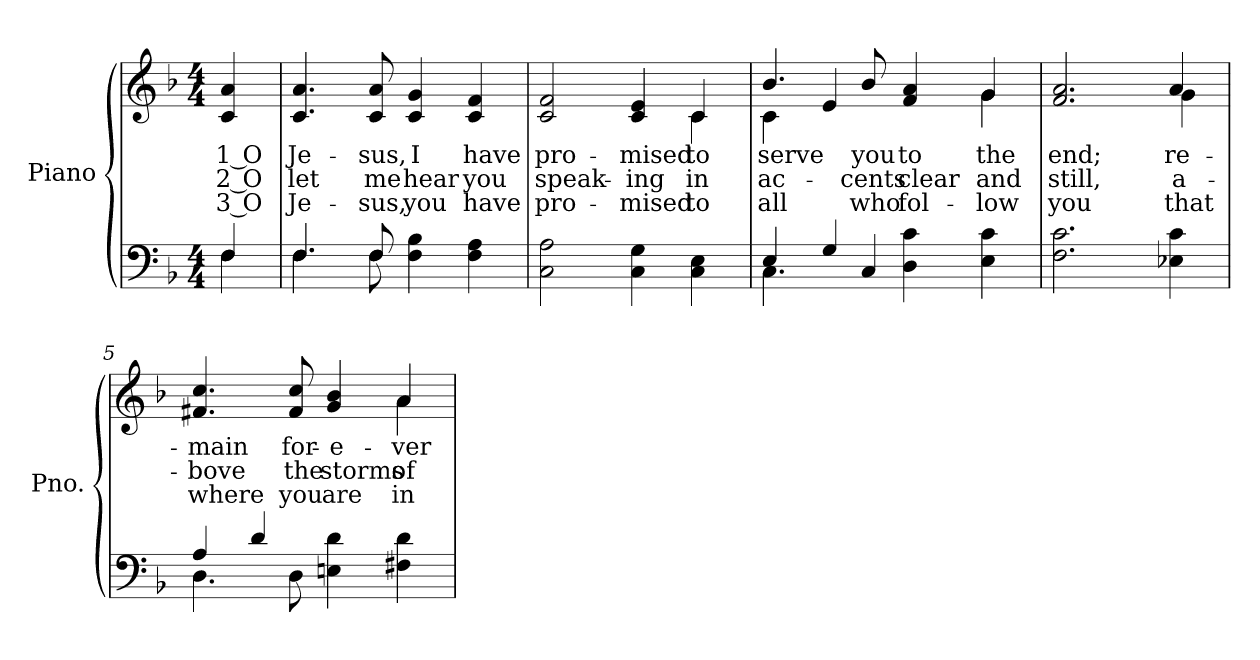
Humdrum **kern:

**kern	**kern	**text	**text	**text
*part2	*part1	*part1	*part1	*part1
*staff2	*staff1	*staff1	*staff1	*staff1
*I"Piano	*I"Piano	*	*	*
*I'Pno.	*I'Pno.	*	*	*
!!LO:PB:g=z
*clefF4	*clefG2	*	*	*
*k[b-]	*k[b-]	*	*	*
*F:	*F:	*	*	*
*M4/4	*M4/4	*	*	*
=	=	=	=	=
*^	*	*	*	*
!	!	!	!LO:LY:b:color=#000000	!LO:LY:b:color=#000000	!LO:LY:b:color=#000000
4Fi/	4Fi\	4ci/ 4ai	1 O	2 O	3 O
=1	=1	=1	=1	=1	=1
!	!	!	!LO:LY:b:color=#000000	!LO:LY:b:color=#000000	!LO:LY:b:color=#000000
4.Fi/	4.Fi\	4.ci/ 4.ai	Je-	let	Je-
!	!	!	!LO:LY:b:color=#000000	!LO:LY:b:color=#000000	!LO:LY:b:color=#000000
8Fi/	8Fi\	8ci/ 8ai	-sus,	me	-sus,
!	!	!	!LO:LY:b:color=#000000	!LO:LY:b:color=#000000	!LO:LY:b:color=#000000
4Fi\ 4B-i	2ryy	4ci/ 4gi	I	hear	you
!	!	!	!LO:LY:b:color=#000000	!LO:LY:b:color=#000000	!LO:LY:b:color=#000000
4Fi\ 4Ai	.	4ci/ 4fi	have	you	have
*v	*v	*	*	*	*
=2	=2	=2	=2	=2
!	!	!LO:LY:b:color=#000000	!LO:LY:b:color=#000000	!LO:LY:b:color=#000000
*	*^	*	*	*
2Ci\ 2Ai	2ci/ 2fi	2.ryy	pro-	speak-	pro-
!	!	!	!LO:LY:b:color=#000000	!LO:LY:b:color=#000000	!LO:LY:b:color=#000000
4Ci\ 4Gi	4ci/ 4ei	.	-mised	-ing	-mised
!	!	!	!LO:LY:b:color=#000000	!LO:LY:b:color=#000000	!LO:LY:b:color=#000000
4Ci\ 4Ei	4ci/	4ci\	to	in	to
=3	=3	=3	=3	=3	=3
*^	*	*	*	*	*
!	!	!	!	!LO:LY:b:color=#000000	!LO:LY:b:color=#000000	!LO:LY:b:color=#000000
4Ei/	4.Ci\	4.b-i/	4ci\	serve	ac-	all
4Gi/	.	.	4ei/	.	.	.
!	!	!	!	!LO:LY:b:color=#000000	!LO:LY:b:color=#000000	!LO:LY:b:color=#000000
.	4Ci/	8b-i/	.	you	-cents	who
!	!	!	!	!LO:LY:b:color=#000000	!LO:LY:b:color=#000000	!LO:LY:b:color=#000000
4Di\ 4ci	.	4fi/ 4ai	4ryy	to	clear	fol-
.	4.ryy	.	.	.	.	.
!	!	!	!	!LO:LY:b:color=#000000	!LO:LY:b:color=#000000	!LO:LY:b:color=#000000
4Ei\ 4ci	.	4gi/	4gi\	the	and	-low
*v	*v	*	*	*	*	*
=4	=4	=4	=4	=4	=4
!	!	!	!LO:LY:b:color=#000000	!LO:LY:b:color=#000000	!LO:LY:b:color=#000000
2.Fi\ 2.ci	2.fi/ 2.ai	2.ryy	end;	still,	you
!	!	!	!LO:LY:b:color=#000000	!LO:LY:b:color=#000000	!LO:LY:b:color=#000000
4E-Xi\ 4ci	4ai/	4gi\	re-	a-	that
!!LO:LB:g=z	!!
=5	=5	=5	=5	=5	=5
*^	*	*	*	*	*
!	!	!	!	!LO:LY:b:color=#000000	!LO:LY:b:color=#000000	!LO:LY:b:color=#000000
4Ai/	4.Di\	4.f#Xi/ 4.cci	2.ryy	-main	-bove	where
4di/	.	.	.	.	.	.
!	!	!	!	!LO:LY:b:color=#000000	!LO:LY:b:color=#000000	!LO:LY:b:color=#000000
.	8Di\	8f#i/ 8cci	.	for-	the	you
!	!	!	!	!LO:LY:b:color=#000000	!LO:LY:b:color=#000000	!LO:LY:b:color=#000000
4Eni\ 4di	2ryy	4gi/ 4b-i	.	-e-	storms	are
!	!	!	!	!LO:LY:b:color=#000000	!LO:LY:b:color=#000000	!LO:LY:b:color=#000000
4F#Xi\ 4di	.	4ai/	4ai\	-ver	of	in
*v	*v	*	*	*	*	*
*	*v	*v	*	*	*
=	=	=	=	=
*-	*-	*-	*-	*-
